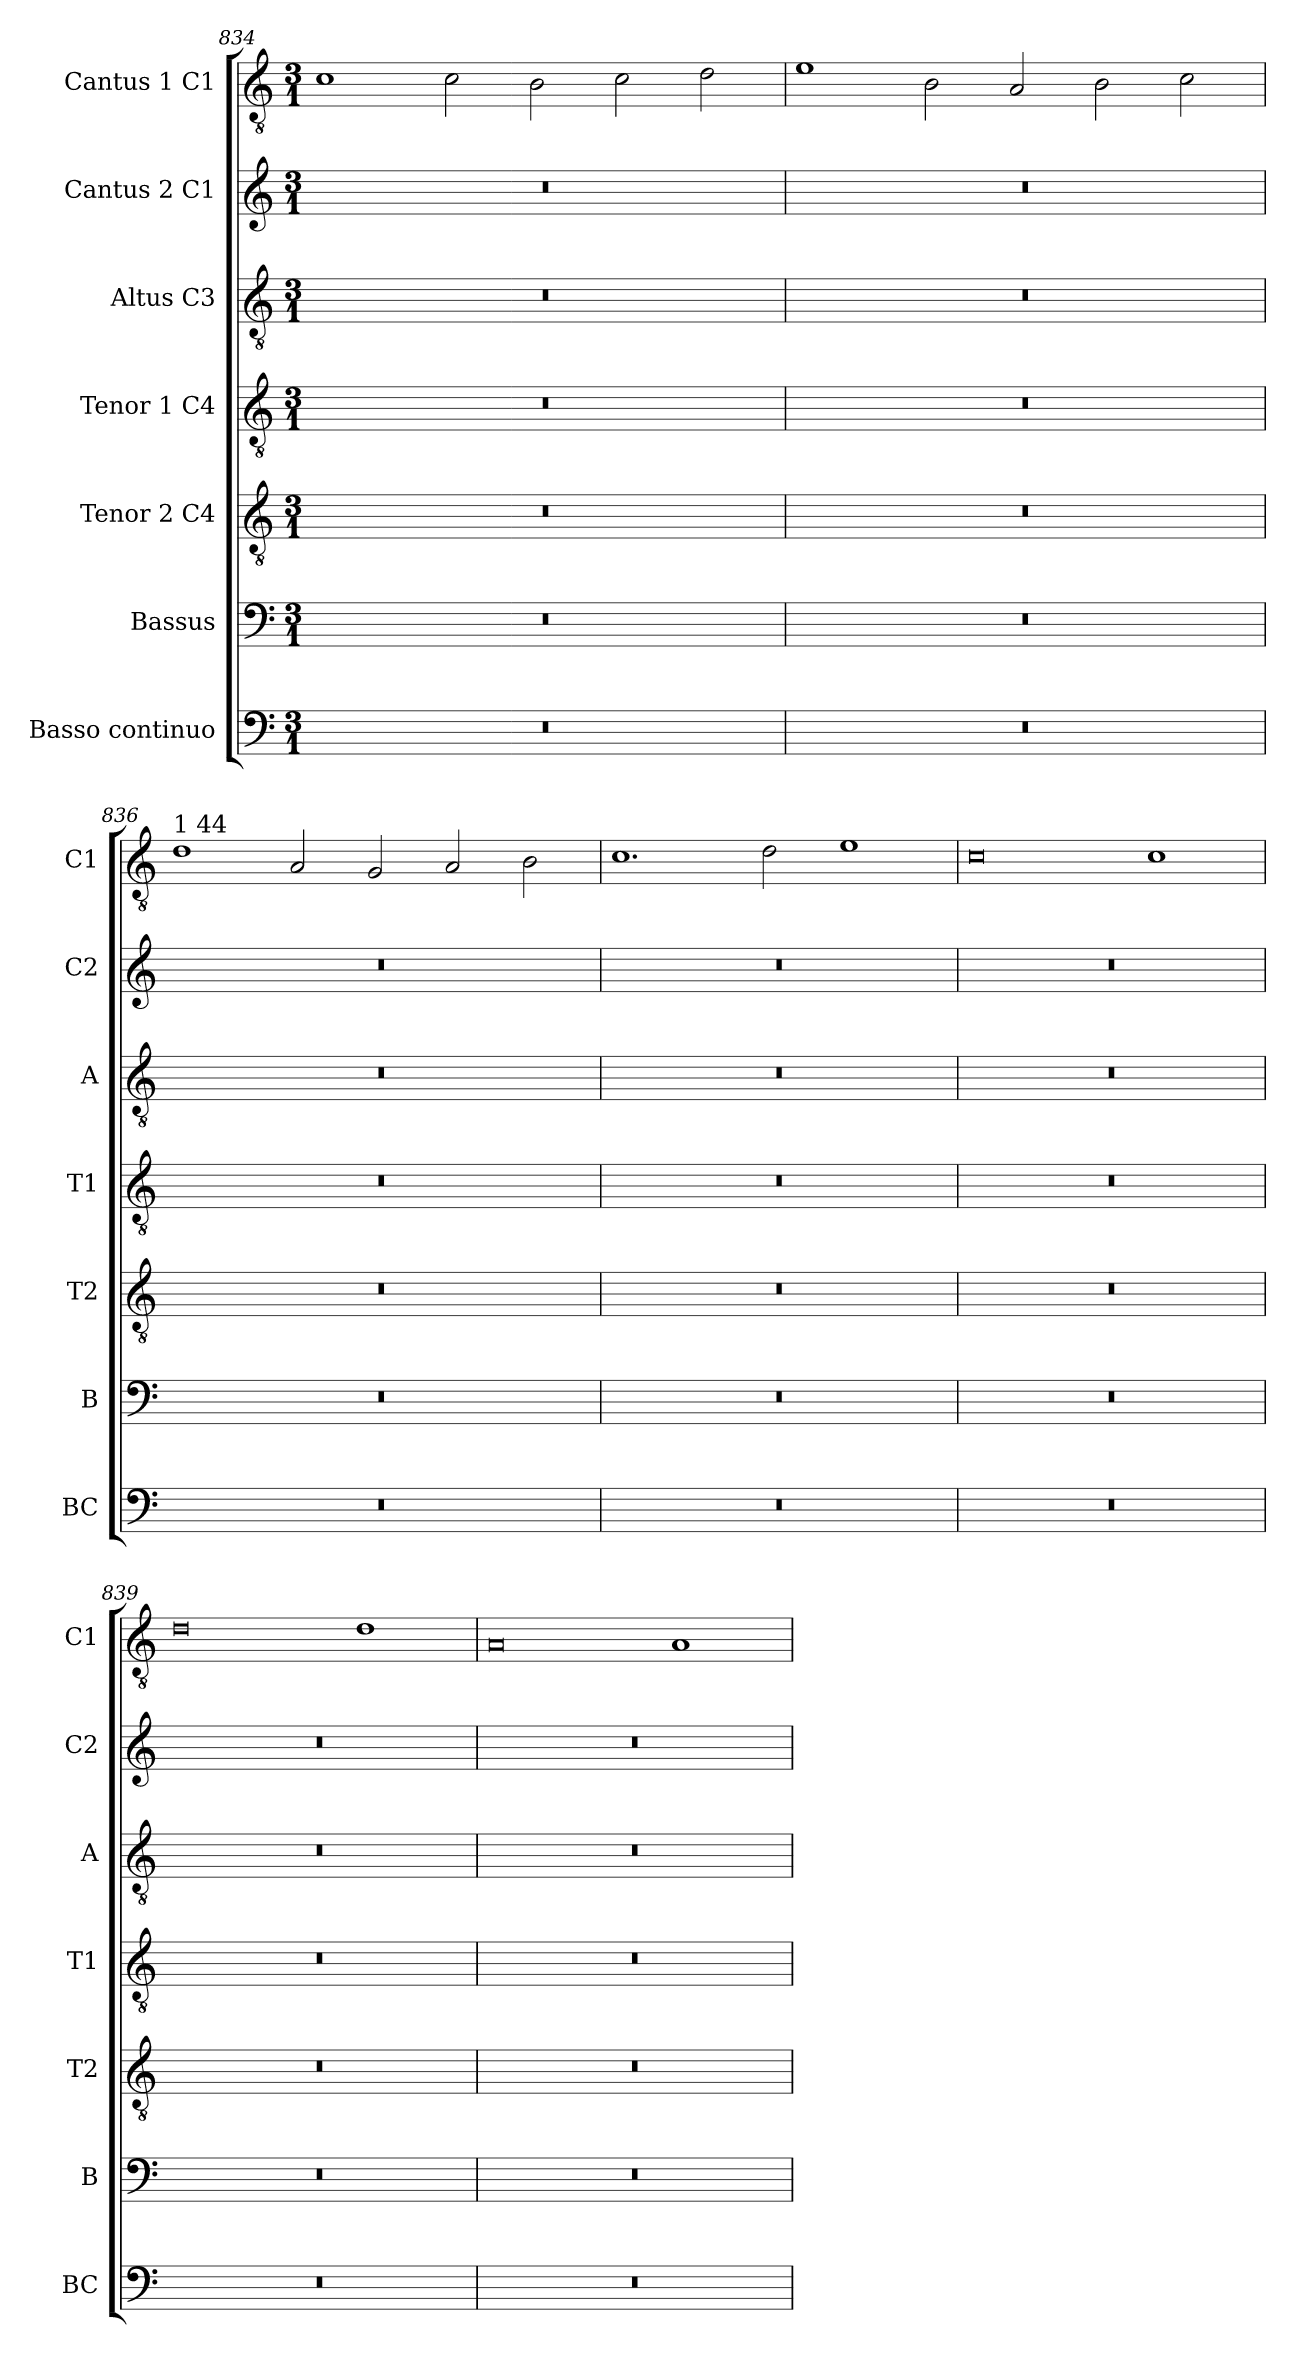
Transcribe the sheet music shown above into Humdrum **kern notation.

**kern	**kern	**kern	**kern	**kern	**kern	**kern
*part7	*part6	*part5	*part4	*part3	*part2	*part1
*staff7	*staff6	*staff5	*staff4	*staff3	*staff2	*staff1
*I"Basso continuo	*I"Bassus	*I"Tenor 2 C4	*I"Tenor 1 C4	*I"Altus C3	*I"Cantus 2 C1	*I"Cantus 1 C1
*I'BC	*I'B	*I'T2	*I'T1	*I'A	*I'C2	*I'C1
*clefF4	*clefF4	*clefGv2	*clefGv2	*clefGv2	*clefG2	*clefGv2
*ITrd7c12	*	*	*	*	*	*
*k[]	*k[]	*k[]	*k[]	*k[]	*k[]	*k[]
*C:	*C:	*C:	*C:	*C:	*C:	*C:
*M3/1	*M3/1	*M3/1	*M3/1	*M3/1	*M3/1	*M3/1
=834	=834	=834	=834	=834	=834	=834
0.r	0.r	0.r	0.r	0.r	0.r	1c
.	.	.	.	.	.	2c\
.	.	.	.	.	.	2B\
.	.	.	.	.	.	2c\
.	.	.	.	.	.	2d\
=835	=835	=835	=835	=835	=835	=835
0.r	0.r	0.r	0.r	0.r	0.r	1e
.	.	.	.	.	.	2B\
.	.	.	.	.	.	2A/
.	.	.	.	.	.	2B\
.	.	.	.	.	.	2c\
!!LO:LB:g=z
=836	=836	=836	=836	=836	=836	=836
!	!	!	!	!	!	!LO:TX:a:t=1 44
0.r	0.r	0.r	0.r	0.r	0.r	1d
.	.	.	.	.	.	2A/
.	.	.	.	.	.	2G/
.	.	.	.	.	.	2A/
.	.	.	.	.	.	2B\
=837	=837	=837	=837	=837	=837	=837
0.r	0.r	0.r	0.r	0.r	0.r	1.c
.	.	.	.	.	.	2d\
.	.	.	.	.	.	1e
=838	=838	=838	=838	=838	=838	=838
0.r	0.r	0.r	0.r	0.r	0.r	0c
.	.	.	.	.	.	1c
=839	=839	=839	=839	=839	=839	=839
0.r	0.r	0.r	0.r	0.r	0.r	0d
.	.	.	.	.	.	1d
=840	=840	=840	=840	=840	=840	=840
0.r	0.r	0.r	0.r	0.r	0.r	0A
.	.	.	.	.	.	1A
=	=	=	=	=	=	=
*-	*-	*-	*-	*-	*-	*-
